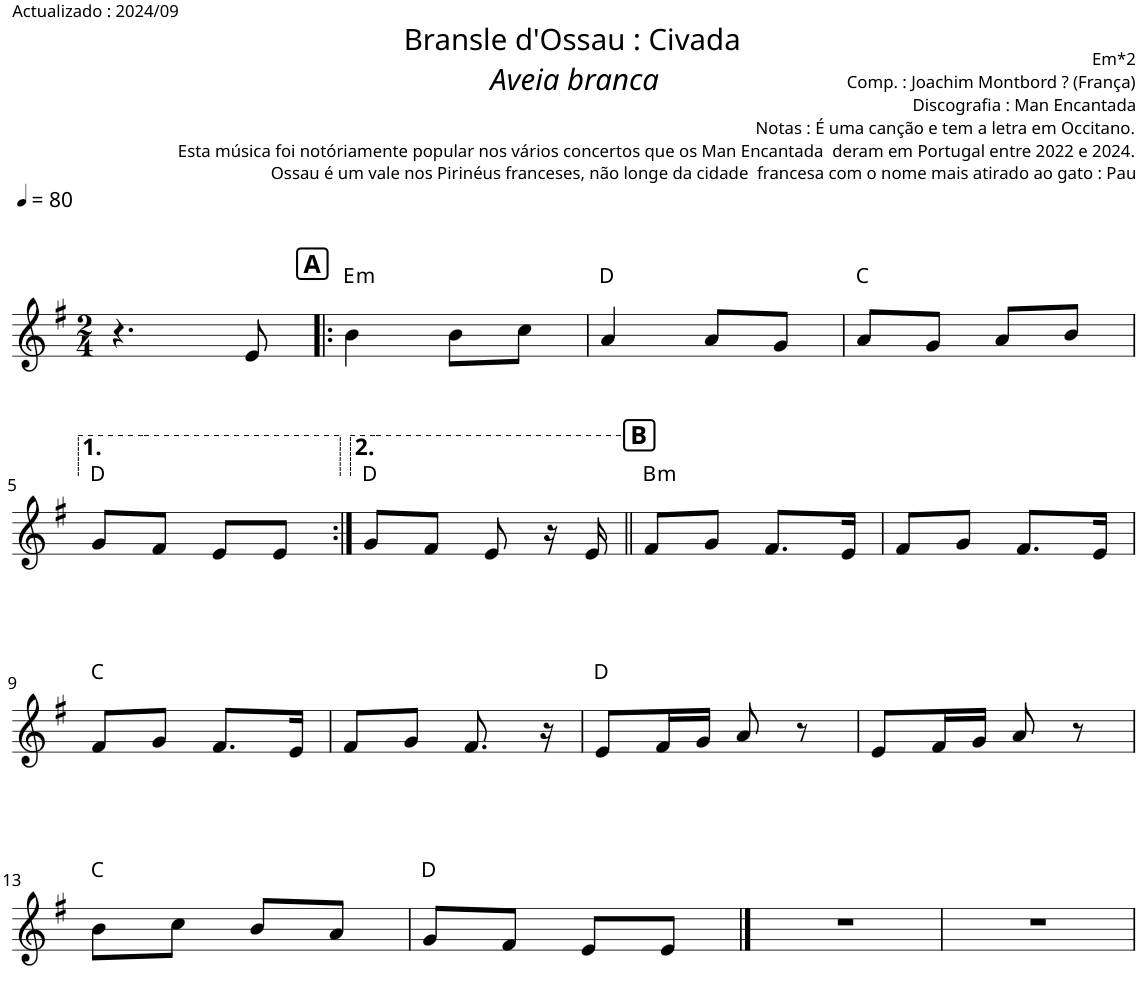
**kern	**harte
*part1	*part1
*staff1	*
*I"Piano	*
*I'Pno.	*
*clefG2	*
*k[f#]	*
*M2/4	*
=1	=1
4.r	.
8e/	.
=2!|:	=2!|:
!!LO:REH:place=s1:a:B:cj:fs=12:t=A
*MM80	*
!	!LO:H:kt=m
4b\	E:min
8b\L	.
8cc\J	.
=3	=3
4a/	D:maj
8a/L	.
8g/J	.
=4	=4
8a/L	C:maj
8g/J	.
8a/L	.
8b/J	.
!!LO:LB:g=z
=5	=5
8g/L	D:maj
8f#/J	.
8e/L	.
8e/J	.
=6:|!	=6:|!
8g/L	D:maj
8f#/J	.
8e/	.
16r	.
16e/	.
!!LO:REH:place=s1:a:B:cj:fs=12:t=B
=7||	=7||
!	!LO:H:kt=m
8f#/L	B:min
8g/J	.
8.f#/L	.
16e/Jk	.
=8	=8
8f#/L	.
8g/J	.
8.f#/L	.
16e/Jk	.
!!LO:LB:g=z
=9	=9
8f#/L	C:maj
8g/J	.
8.f#/L	.
16e/Jk	.
=10	=10
8f#/L	.
8g/J	.
8.f#/	.
16r	.
=11	=11
8e/L	D:maj
16f#/L	.
16g/JJ	.
8a/	.
8r	.
=12	=12
8e/L	.
16f#/L	.
16g/JJ	.
8a/	.
8r	.
!!LO:LB:g=z
=13	=13
8b\L	C:maj
8cc\J	.
8b/L	.
8a/J	.
=14	=14
8g/L	D:maj
8f#/J	.
8e/L	.
8e/J	.
==15	==15
2r	.
=16	=16
2r	.
=	=
*-	*-
